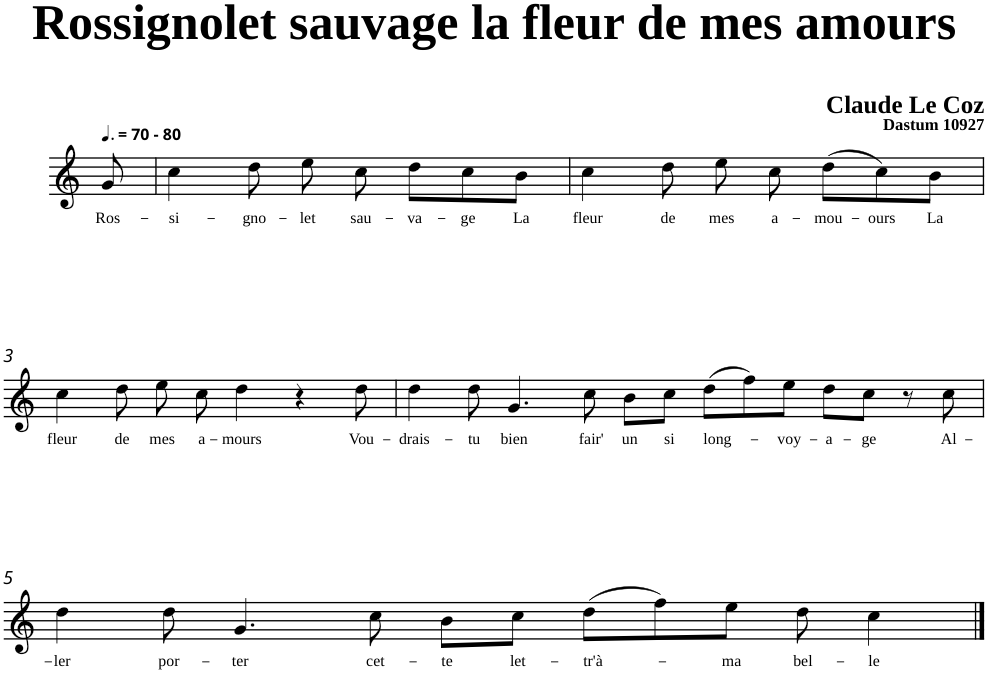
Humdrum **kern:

**kern	**text
*part1	*part1
*staff1	*staff1
*clefG2	*
*k[]	*
=	=
!LO:TX:a:B:t=- 80	!
!	!LO:LY:b
8g/	Ros-
=1	=1
!	!LO:LY:b
4cc\	-si-
!	!LO:LY:b
8dd\	-gno-
!	!LO:LY:b
8ee\	-let
!	!LO:LY:b
8cc\	sau-
!	!LO:LY:b
8dd\L	-va-
!	!LO:LY:b
8cc\	-ge
!	!LO:LY:b
8b\J	La
=2	=2
!	!LO:LY:b
4cc\	fleur
!	!LO:LY:b
8dd\	de
!	!LO:LY:b
8ee\	mes
!	!LO:LY:b
8cc\	a-
!	!LO:LY:b
(>8dd\L	-mou-
!	!LO:LY:b
8cc\)	-ours
!	!LO:LY:b
8b\J	La
!!LO:LB:g=z
=3	=3
!	!LO:LY:b
4cc\	fleur
!	!LO:LY:b
8dd\	de
!	!LO:LY:b
8ee\	mes
!	!LO:LY:b
8cc\	a-
!	!LO:LY:b
4dd\	-mours
8r	.
8ryy	.
!	!LO:LY:b
8dd\	Vou-
=4	=4
!	!LO:LY:b
4dd\	-drais-
8r	.
!	!LO:LY:b
8dd\	-tu
!	!LO:LY:b
4.g/	bien
!	!LO:LY:b
8cc\	fair'
!	!LO:LY:b
8b\L	un
!	!LO:LY:b
8cc\J	si
!	!LO:LY:b
(>8dd\L	long-
8ff\)	.
!	!LO:LY:b
8ee\J	-voy-
!	!LO:LY:b
8dd\L	-a-
!	!LO:LY:b
8cc\J	-ge
8r	.
!	!LO:LY:b
8cc\	Al-
!!LO:LB:g=z
=5	=5
!	!LO:LY:b
4dd\	-ler
!	!LO:LY:b
8dd\	por-
!	!LO:LY:b
4.g/	-ter
!	!LO:LY:b
8cc\	cet-
!	!LO:LY:b
8b\L	-te
!	!LO:LY:b
8cc\J	let-
!	!LO:LY:b
(>8dd\L	-tr'à-
8ff\)	.
!	!LO:LY:b
8ee\J	-ma
!	!LO:LY:b
8dd\	bel-
!	!LO:LY:b
4cc\	-le
==	==
*-	*-
